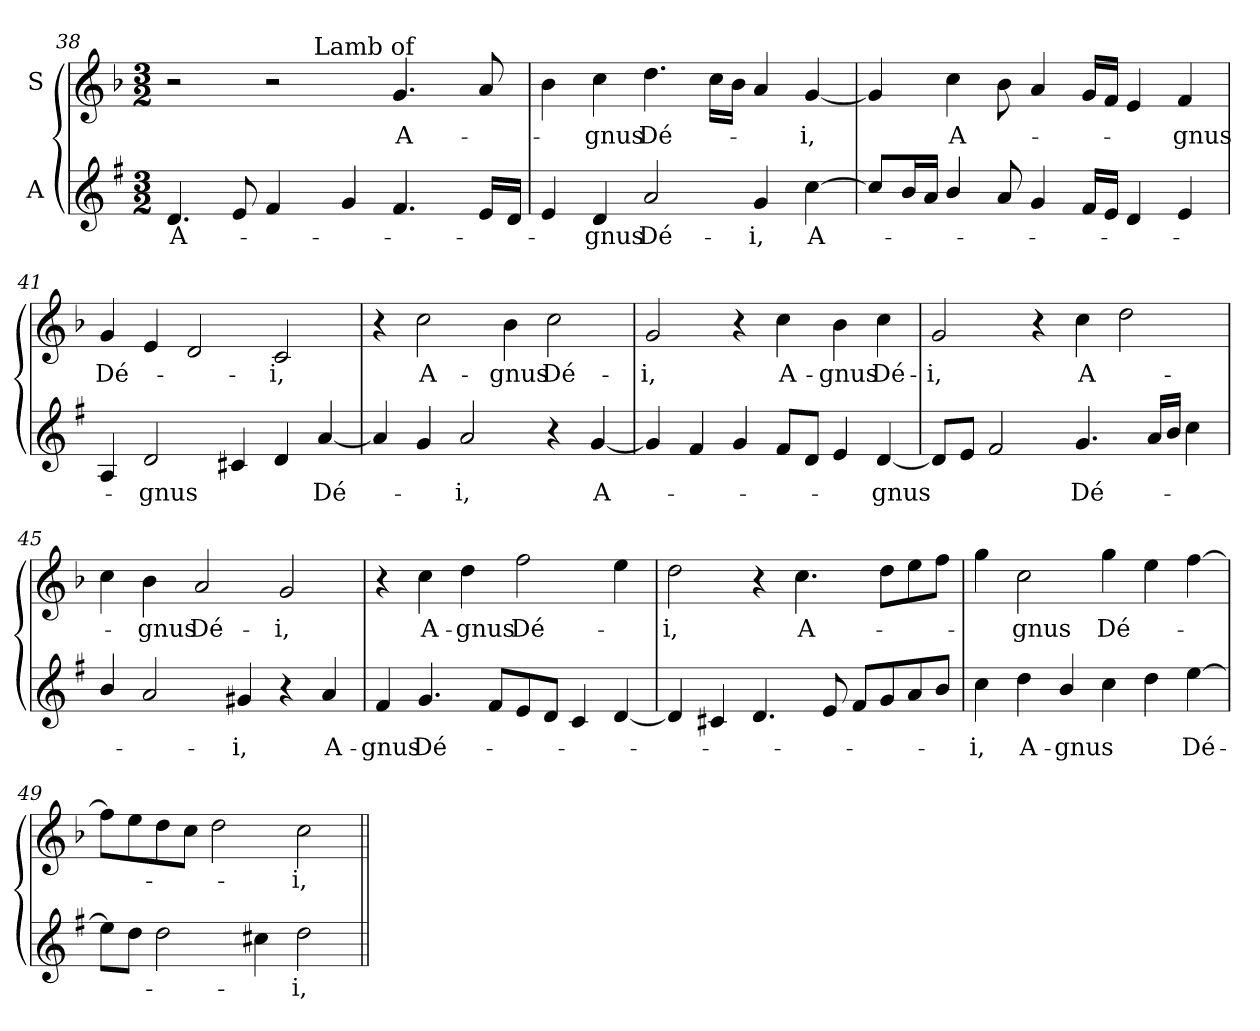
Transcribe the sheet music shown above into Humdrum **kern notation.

**kern	**text	**kern	**text
*part2	*part2	*part1	*part1
*staff2	*staff2	*staff1	*staff1
*I"A	*	*I"S	*
*clefG2	*	*clefG2	*
*ITrd1c2	*	*	*
*k[b-]	*	*k[b-]	*
*F:	*	*F:	*
*M3/2	*	*M3/2	*
=38	=38	=38	=38
!	!LO:LY:b	!	!
*	*	*^	*
4.c/	A-	2r	2ryy	.
8d/	.	.	.	.
4e/	.	2r	8ryy	.
.	.	.	32ryy	.
!	!	!	!LO:TX:a:t=Lamb of	!
.	.	.	2ryy	.
4f/	.	.	.	.
!	!	!	!	!LO:LY:b
4.e/	.	4.g/	.	A-
.	.	.	4ryy	.
16d/LL	.	8a/	.	.
.	.	.	16.ryy	.
16c/JJ	.	.	.	.
=39	=39	=39	=39	=39
!	!	!LO:TX:a:t=God,	!	!
*	*	*v	*v	*
4d/	.	4b-\	.
!	!LO:LY:b	!	!LO:LY:b
4c/	-gnus	4cc\	-gnus
!	!LO:LY:b	!	!LO:LY:b
2g/	Dé-	4.dd\	Dé-
.	.	16cc\LL	.
.	.	16b-\JJ	.
!	!LO:LY:b	!	!
4f/	-i,	4a/	.
!	!LO:LY:b	!	!LO:LY:b
[4b-\	A-	[4g/	-i,
=40	=40	=40	=40
8b-/L]	.	4g/]	.
16a/L	.	.	.
16g/JJ	.	.	.
!	!	!	!LO:LY:b
4a/	.	4cc\	A-
8g/	.	8b-\	.
4f/	.	4a/	.
16e/LL	.	16g/LL	.
16d/JJ	.	16f/JJ	.
4c/	.	4e/	.
!	!	!	!LO:LY:b
4d/	.	4f/	-gnus
!!LO:LB:g=z
=41	=41	=41	=41
!	!	!	!LO:LY:b
4G/	.	4g/	Dé-
!	!LO:LY:b	!	!
2c/	-gnus	4e/	.
.	.	2d/	.
4B/	.	.	.
!	!	!	!LO:LY:b
4c/	.	2c/	-i,
!	!LO:LY:b	!	!
[4g/	Dé-	.	.
=42	=42	=42	=42
4g/]	.	4r	.
!	!	!	!LO:LY:b
4f/	.	2cc\	A-
!	!LO:LY:b	!	!
2g/	-i,	.	.
!	!	!	!LO:LY:b
.	.	4b-\	-gnus
!	!	!	!LO:LY:b
4r	.	2cc\	Dé-
!	!LO:LY:b	!	!
[4f/	A-	.	.
=43	=43	=43	=43
!	!	!	!LO:LY:b
4f/]	.	2g/	-i,
4e/	.	.	.
4f/	.	4r	.
!	!	!	!LO:LY:b
8e/L	.	4cc\	A-
8c/J	.	.	.
!	!	!	!LO:LY:b
4d/	.	4b-\	-gnus
!	!LO:LY:b	!	!LO:LY:b
[4c/	-gnus	4cc\	Dé-
=44	=44	=44	=44
!	!	!	!LO:LY:b
8c/L]	.	2g/	-i,
8d/J	.	.	.
2e/	.	.	.
.	.	4r	.
!	!LO:LY:b	!	!LO:LY:b
4.f/	Dé-	4cc\	A-
.	.	2dd\	.
16g/LL	.	.	.
16a/JJ	.	.	.
4b-\	.	.	.
!!LO:LB:g=z
=45	=45	=45	=45
4a/	.	4cc\	.
!	!	!	!LO:LY:b
2g/	.	4b-\	-gnus
!	!	!	!LO:LY:b
.	.	2a/	Dé-
!	!LO:LY:b	!	!
4f#/	-i,	.	.
!	!	!	!LO:LY:b
4r	.	2g/	-i,
!	!LO:LY:b	!	!
4g/	A-	.	.
=46	=46	=46	=46
!	!LO:LY:b	!	!
4e/	-gnus	4r	.
!	!LO:LY:b	!	!LO:LY:b
4.f/	Dé-	4cc\	A-
!	!	!	!LO:LY:b
.	.	4dd\	-gnus
8e/L	.	.	.
!	!	!	!LO:LY:b
8d/	.	2ff\	Dé-
8c/J	.	.	.
4B-/	.	.	.
[4c/	.	4ee\	.
=47	=47	=47	=47
!	!	!	!LO:LY:b
4c/]	.	2dd\	-i,
4B/	.	.	.
4.c/	.	4r	.
!	!	!	!LO:LY:b
.	.	4.cc\	A-
8d/	.	.	.
8e/L	.	.	.
8f/	.	8dd\L	.
8g/	.	8ee\	.
8a/J	.	8ff\J	.
=48	=48	=48	=48
!	!LO:LY:b	!	!
4b-\	-i,	4gg\	.
!	!LO:LY:b	!	!LO:LY:b
4cc\	A-	2cc\	-gnus
!	!LO:LY:b	!	!
4a/	-gnus	.	.
!	!	!	!LO:LY:b
4b-\	.	4gg\	Dé-
4cc\	.	4ee\	.
!	!LO:LY:b	!	!
[4dd\	Dé-	[4ff\	.
!!LO:LB:g=z
=49	=49	=49	=49
8dd\L]	.	8ff\L]	.
8cc\J	.	8ee\	.
2cc\	.	8dd\	.
.	.	8cc\J	.
.	.	2dd\	.
4b\	.	.	.
!	!LO:LY:b	!	!LO:LY:b
2cc\	-i,	2cc\	-i,
=||	=||	=||	=||
*-	*-	*-	*-
